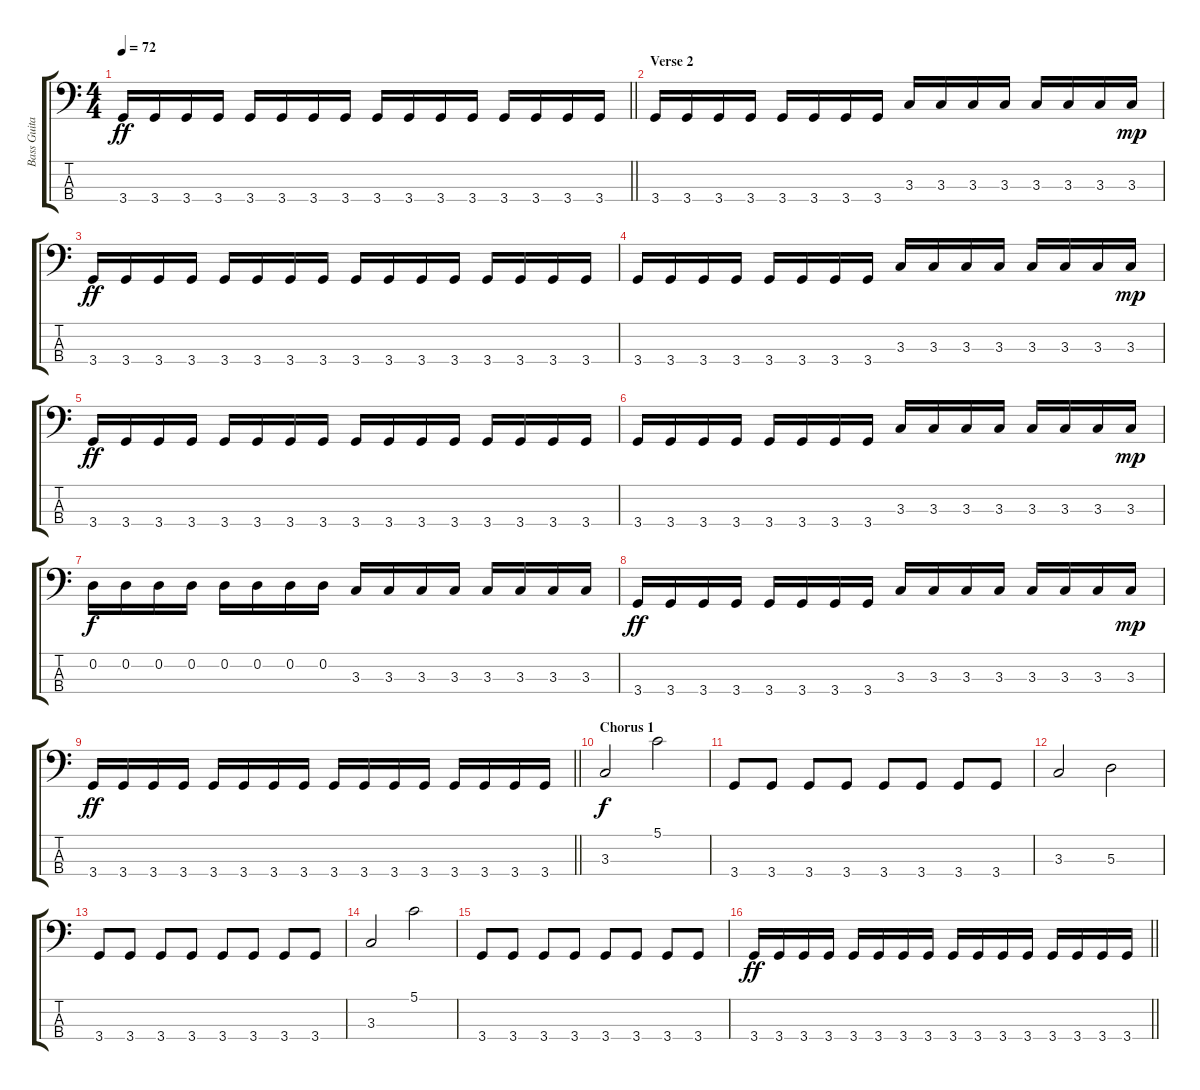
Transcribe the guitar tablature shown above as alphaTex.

\track ("Bass Guitar" "Bass Guita") {instrument electricbassfinger}
\staff {score tabs}
\tuning (G2 D2 A1 E1) {hide}
\ts (4 4)
\tempo 72
\clef f4
\barLineRight lightlight
\ks c
3.4.16{dy ff} 3.4.16 3.4.16 3.4.16 3.4.16 3.4.16 3.4.16 3.4.16 3.4.16 3.4.16 3.4.16 3.4.16 3.4.16 3.4.16 3.4.16 3.4.16 |
\section ("" "Verse 2")
3.4.16 3.4.16 3.4.16 3.4.16 3.4.16 3.4.16 3.4.16 3.4.16 3.3.16 3.3.16 3.3.16 3.3.16 3.3.16 3.3.16 3.3.16 3.3.16{dy mp} |
3.4.16{dy ff} 3.4.16 3.4.16 3.4.16 3.4.16 3.4.16 3.4.16 3.4.16 3.4.16 3.4.16 3.4.16 3.4.16 3.4.16 3.4.16 3.4.16 3.4.16 |
3.4.16 3.4.16 3.4.16 3.4.16 3.4.16 3.4.16 3.4.16 3.4.16 3.3.16 3.3.16 3.3.16 3.3.16 3.3.16 3.3.16 3.3.16 3.3.16{dy mp} |
3.4.16{dy ff} 3.4.16 3.4.16 3.4.16 3.4.16 3.4.16 3.4.16 3.4.16 3.4.16 3.4.16 3.4.16 3.4.16 3.4.16 3.4.16 3.4.16 3.4.16 |
3.4.16 3.4.16 3.4.16 3.4.16 3.4.16 3.4.16 3.4.16 3.4.16 3.3.16 3.3.16 3.3.16 3.3.16 3.3.16 3.3.16 3.3.16 3.3.16{dy mp} |
0.2.16{dy f} 0.2.16 0.2.16 0.2.16 0.2.16 0.2.16 0.2.16 0.2.16 3.3.16 3.3.16 3.3.16 3.3.16 3.3.16 3.3.16 3.3.16 3.3.16 |
3.4.16{dy ff} 3.4.16 3.4.16 3.4.16 3.4.16 3.4.16 3.4.16 3.4.16 3.3.16 3.3.16 3.3.16 3.3.16 3.3.16 3.3.16 3.3.16 3.3.16{dy mp} |
\barLineRight lightlight
3.4.16{dy ff} 3.4.16 3.4.16 3.4.16 3.4.16 3.4.16 3.4.16 3.4.16 3.4.16 3.4.16 3.4.16 3.4.16 3.4.16 3.4.16 3.4.16 3.4.16 |
\section ("" "Chorus 1")
3.3.2{dy f} 5.1.2 |
3.4.8 3.4.8 3.4.8 3.4.8 3.4.8 3.4.8 3.4.8 3.4.8 |
3.3.2 5.3.2 |
3.4.8 3.4.8 3.4.8 3.4.8 3.4.8 3.4.8 3.4.8 3.4.8 |
3.3.2 5.1.2 |
3.4.8 3.4.8 3.4.8 3.4.8 3.4.8 3.4.8 3.4.8 3.4.8 |
\barLineRight lightlight
3.4.16{dy ff} 3.4.16 3.4.16 3.4.16 3.4.16 3.4.16 3.4.16 3.4.16 3.4.16 3.4.16 3.4.16 3.4.16 3.4.16 3.4.16 3.4.16 3.4.16
